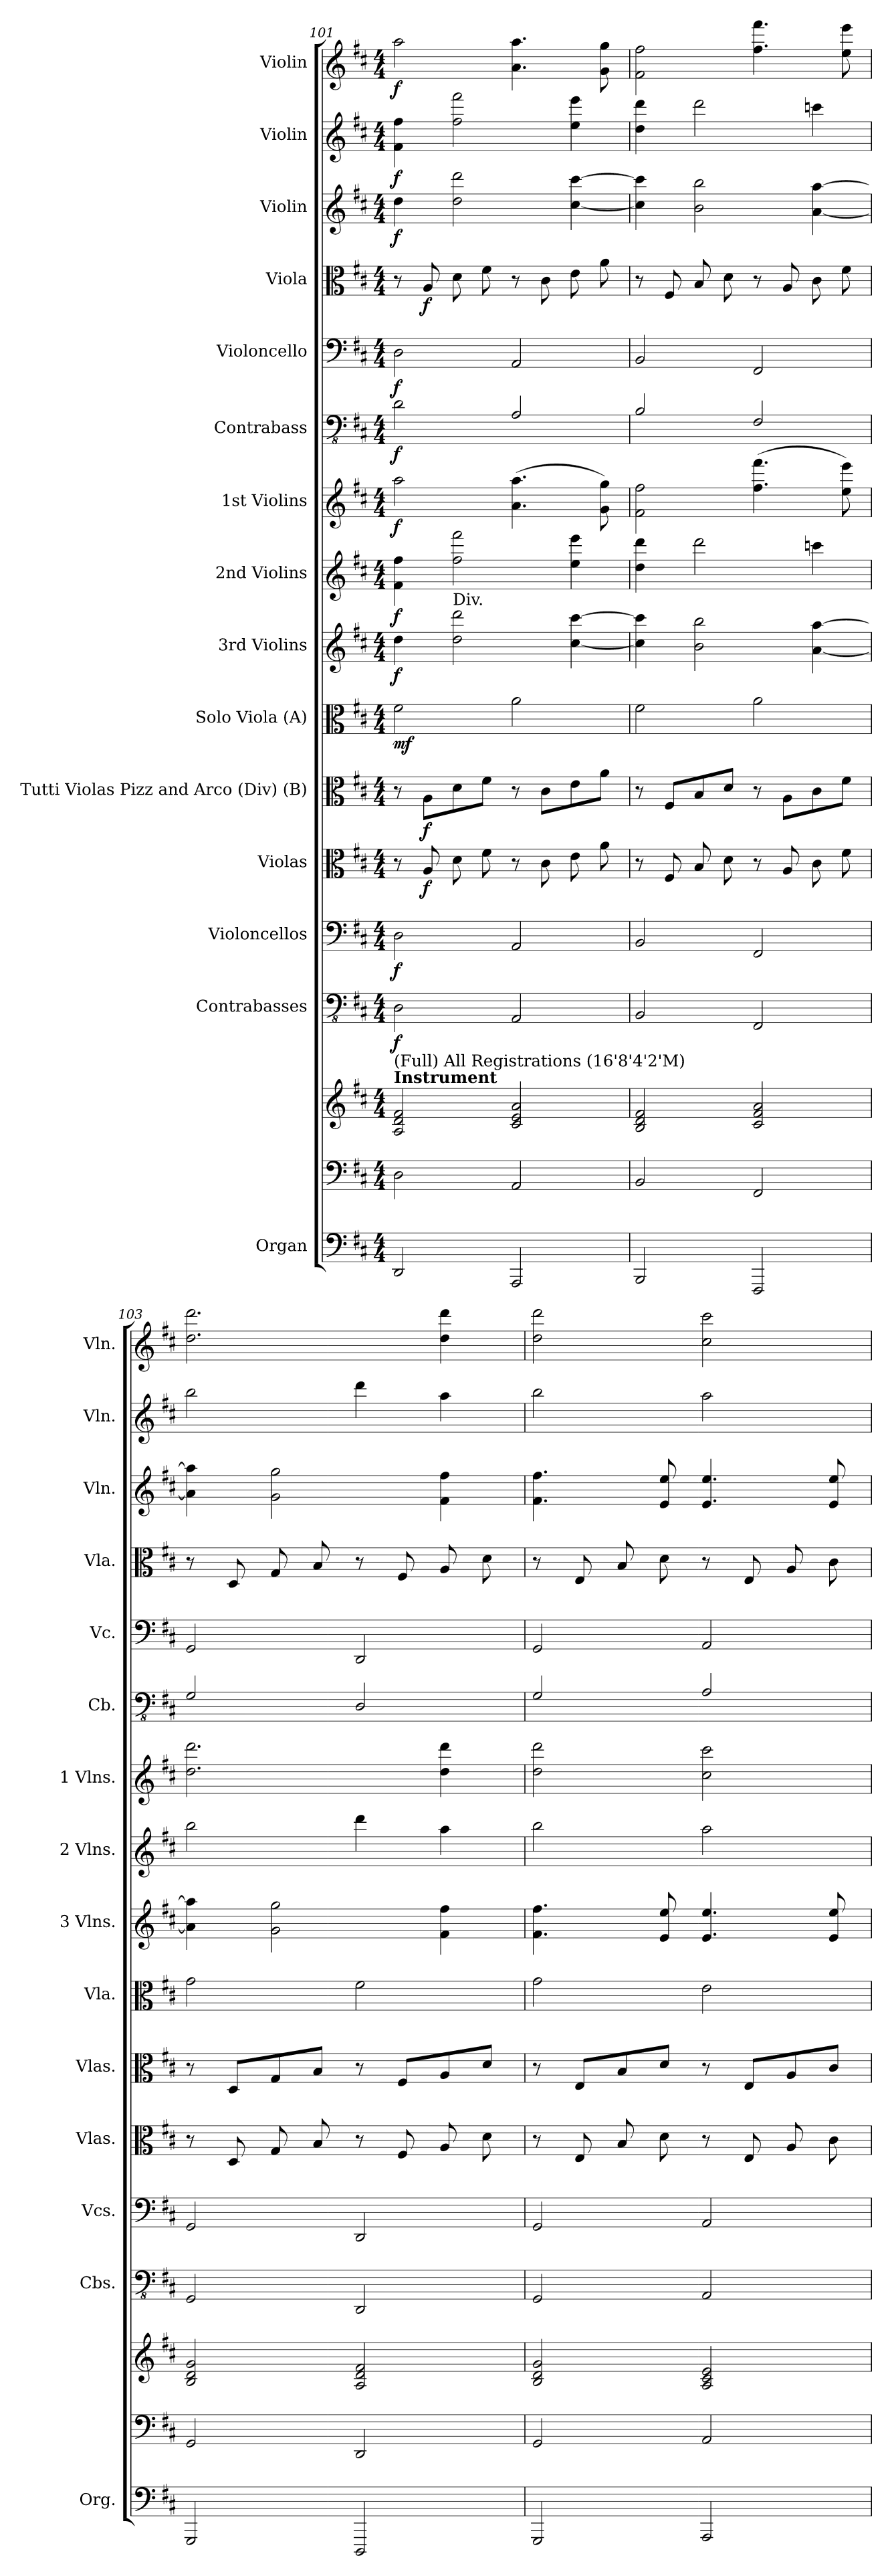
**kern	**kern	**kern	**dynam	**kern	**dynam	**kern	**dynam	**kern	**dynam	**kern	**dynam	**kern	**dynam	**kern	**dynam	**kern	**dynam	**kern	**dynam	**kern	**dynam	**kern	**dynam	**kern	**dynam	**kern	**dynam	**kern	**dynam	**kern	**dynam
*part15	*part15	*part15	*part15	*part14	*part14	*part13	*part13	*part12	*part12	*part11	*part11	*part10	*part10	*part9	*part9	*part8	*part8	*part7	*part7	*part6	*part6	*part5	*part5	*part4	*part4	*part3	*part3	*part2	*part2	*part1	*part1
*staff17	*staff16	*staff15	*staff15/16/17	*staff14	*staff14	*staff13	*staff13	*staff12	*staff12	*staff11	*staff11	*staff10	*staff10	*staff9	*staff9	*staff8	*staff8	*staff7	*staff7	*staff6	*staff6	*staff5	*staff5	*staff4	*staff4	*staff3	*staff3	*staff2	*staff2	*staff1	*staff1
*I"Organ	*	*	*	*I"Contrabasses	*	*I"Violoncellos	*	*I"Violas	*	*I"Tutti Violas Pizz and Arco (Div) (B)	*	*I"Solo Viola (A)	*	*I"3rd Violins	*	*I"2nd Violins	*	*I"1st Violins	*	*I"Contrabass	*	*I"Violoncello	*	*I"Viola	*	*I"Violin	*	*I"Violin	*	*I"Violin	*
*I'Org.	*	*	*	*I'Cbs.	*	*I'Vcs.	*	*I'Vlas.	*	*I'Vlas.	*	*I'Vla.	*	*I'3 Vlns.	*	*I'2 Vlns.	*	*I'1 Vlns.	*	*I'Cb.	*	*I'Vc.	*	*I'Vla.	*	*I'Vln.	*	*I'Vln.	*	*I'Vln.	*
*clefF4	*clefF4	*clefG2	*	*clefFv4	*	*clefF4	*	*clefC3	*	*clefC3	*	*clefC3	*	*clefG2	*	*clefG2	*	*clefG2	*	*clefFv4	*	*clefF4	*	*clefC3	*	*clefG2	*	*clefG2	*	*clefG2	*
*	*	*	*	*	*	*	*	*	*	*	*	*	*	*	*	*	*	*	*	*ITrd7c12	*	*	*	*	*	*	*	*	*	*	*
*k[f#c#]	*k[f#c#]	*k[f#c#]	*	*k[f#c#]	*	*k[f#c#]	*	*k[f#c#]	*	*k[f#c#]	*	*k[f#c#]	*	*k[f#c#]	*	*k[f#c#]	*	*k[f#c#]	*	*k[f#c#]	*	*k[f#c#]	*	*k[f#c#]	*	*k[f#c#]	*	*k[f#c#]	*	*k[f#c#]	*
*M4/4	*M4/4	*M4/4	*	*M4/4	*	*M4/4	*	*M4/4	*	*M4/4	*	*M4/4	*	*M4/4	*	*M4/4	*	*M4/4	*	*M4/4	*	*M4/4	*	*M4/4	*	*M4/4	*	*M4/4	*	*M4/4	*
=101	=101	=101	=101	=101	=101	=101	=101	=101	=101	=101	=101	=101	=101	=101	=101	=101	=101	=101	=101	=101	=101	=101	=101	=101	=101	=101	=101	=101	=101	=101	=101
!	!	!LO:TX:a:B:t=Instrument	!	!	!	!	!	!	!	!	!	!	!	!	!	!	!	!	!	!	!	!	!	!	!	!	!	!	!	!	!
!	!	!LO:TX:a:t=(Full) All Registrations (16'8'4'2'M)	!	!	!	!	!	!	!	!	!	!	!	!	!	!	!	!	!	!	!	!	!	!	!	!	!	!	!	!	!
!	!	!	!LO:DY:b=3	!	!	!	!	!	!	!	!	!	!	!	!	!	!	!	!	!	!	!	!	!	!	!	!	!	!	!	!
!	!	!	!LO:DY:n=1:b=2	!	!	!	!	!	!	!	!	!	!	!	!	!	!	!	!	!	!	!	!	!	!	!	!	!	!	!	!
!	!	!	!LO:DY:n=2:b	!	!LO:DY:b	!	!LO:DY:b	!	!	!	!	!	!LO:DY:b	!	!LO:DY:b	!	!LO:DY:b	!	!LO:DY:b	!	!LO:DY:b	!	!LO:DY:b	!	!	!	!LO:DY:b	!	!LO:DY:b	!	!LO:DY:b
2DD/	2D\	2A/ 2d/ 2f#/	mf mf mf	2DD\	f	2D\	f	8r	.	8r	.	2f#\	mf	4dd\	f	4f#\ 4ff#\	f	2aa\	f	2DD\	f	2D\	f	8r	.	4dd\	f	4f#\ 4ff#\	f	2aa\	f
!	!	!	!	!	!	!	!	!	!LO:DY:b	!	!LO:DY:b	!	!	!	!	!	!	!	!	!	!	!	!	!	!LO:DY:b	!	!	!	!	!	!
.	.	.	.	.	.	.	.	8A/	f	8A\L	f	.	.	.	.	.	.	.	.	.	.	.	.	8A/	f	.	.	.	.	.	.
!	!	!	!	!	!	!	!	!	!	!	!	!	!	!LO:TX:a:t=Div.	!	!	!	!	!	!	!	!	!	!	!	!	!	!	!	!	!
.	.	.	.	.	.	.	.	8d\	.	8d\	.	.	.	2dd\ 2ddd\	.	2ff#\ 2fff#\	.	.	.	.	.	.	.	8d\	.	2dd\ 2ddd\	.	2ff#\ 2fff#\	.	.	.
.	.	.	.	.	.	.	.	8f#\	.	8f#\J	.	.	.	.	.	.	.	.	.	.	.	.	.	8f#\	.	.	.	.	.	.	.
2AAA/	2AA/	2c#/ 2e/ 2a/	.	2AAA/	.	2AA/	.	8r	.	8r	.	2a\	.	.	.	.	.	(4.a\ 4.aa\	.	2AAA/	.	2AA/	.	8r	.	.	.	.	.	4.a\ 4.aa\	.
.	.	.	.	.	.	.	.	8c#\	.	8c#\L	.	.	.	.	.	.	.	.	.	.	.	.	.	8c#\	.	.	.	.	.	.	.
.	.	.	.	.	.	.	.	8e\	.	8e\	.	.	.	[4cc#\ [4ccc#\	.	4ee\ 4eee\	.	.	.	.	.	.	.	8e\	.	[4cc#\ [4ccc#\	.	4ee\ 4eee\	.	.	.
.	.	.	.	.	.	.	.	8a\	.	8a\J	.	.	.	.	.	.	.	8g\ 8gg\)	.	.	.	.	.	8a\	.	.	.	.	.	8g\ 8gg\	.
=102	=102	=102	=102	=102	=102	=102	=102	=102	=102	=102	=102	=102	=102	=102	=102	=102	=102	=102	=102	=102	=102	=102	=102	=102	=102	=102	=102	=102	=102	=102	=102
2BBB/	2BB/	2B/ 2d/ 2f#/	.	2BBB/	.	2BB/	.	8r	.	8r	.	2f#\	.	4cc#\] 4ccc#\]	.	4dd\ 4ddd\	.	2f#\ 2ff#\	.	2BBB/	.	2BB/	.	8r	.	4cc#\] 4ccc#\]	.	4dd\ 4ddd\	.	2f#\ 2ff#\	.
.	.	.	.	.	.	.	.	8F#/	.	8F#/L	.	.	.	.	.	.	.	.	.	.	.	.	.	8F#/	.	.	.	.	.	.	.
.	.	.	.	.	.	.	.	8B/	.	8B/	.	.	.	2b\ 2bb\	.	2ddd\	.	.	.	.	.	.	.	8B/	.	2b\ 2bb\	.	2ddd\	.	.	.
.	.	.	.	.	.	.	.	8d\	.	8d/J	.	.	.	.	.	.	.	.	.	.	.	.	.	8d\	.	.	.	.	.	.	.
2FFF#/	2FF#/	2c#/ 2f#/ 2a/	.	2FFF#/	.	2FF#/	.	8r	.	8r	.	2a\	.	.	.	.	.	(4.ff#\ 4.fff#\	.	2FFF#/	.	2FF#/	.	8r	.	.	.	.	.	4.ff#\ 4.fff#\	.
.	.	.	.	.	.	.	.	8A/	.	8A\L	.	.	.	.	.	.	.	.	.	.	.	.	.	8A/	.	.	.	.	.	.	.
.	.	.	.	.	.	.	.	8c#\	.	8c#\	.	.	.	[4a\ [4aa\	.	4cccn\	.	.	.	.	.	.	.	8c#\	.	[4a\ [4aa\	.	4cccn\	.	.	.
.	.	.	.	.	.	.	.	8f#\	.	8f#\J	.	.	.	.	.	.	.	8ee\ 8eee\)	.	.	.	.	.	8f#\	.	.	.	.	.	8ee\ 8eee\	.
=103	=103	=103	=103	=103	=103	=103	=103	=103	=103	=103	=103	=103	=103	=103	=103	=103	=103	=103	=103	=103	=103	=103	=103	=103	=103	=103	=103	=103	=103	=103	=103
2GGG/	2GG/	2B/ 2d/ 2g/	.	2GGG/	.	2GG/	.	8r	.	8r	.	2g\	.	4a\] 4aa\]	.	2bb\	.	2.dd\ 2.ddd\	.	2GGG/	.	2GG/	.	8r	.	4a\] 4aa\]	.	2bb\	.	2.dd\ 2.ddd\	.
.	.	.	.	.	.	.	.	8D/	.	8D/L	.	.	.	.	.	.	.	.	.	.	.	.	.	8D/	.	.	.	.	.	.	.
.	.	.	.	.	.	.	.	8G/	.	8G/	.	.	.	2g\ 2gg\	.	.	.	.	.	.	.	.	.	8G/	.	2g\ 2gg\	.	.	.	.	.
.	.	.	.	.	.	.	.	8B/	.	8B/J	.	.	.	.	.	.	.	.	.	.	.	.	.	8B/	.	.	.	.	.	.	.
2DDD/	2DD/	2A/ 2d/ 2f#/	.	2DDD/	.	2DD/	.	8r	.	8r	.	2f#\	.	.	.	4ddd\	.	.	.	2DDD/	.	2DD/	.	8r	.	.	.	4ddd\	.	.	.
.	.	.	.	.	.	.	.	8F#/	.	8F#/L	.	.	.	.	.	.	.	.	.	.	.	.	.	8F#/	.	.	.	.	.	.	.
.	.	.	.	.	.	.	.	8A/	.	8A/	.	.	.	4f#\ 4ff#\	.	4aa\	.	4dd\ 4ddd\	.	.	.	.	.	8A/	.	4f#\ 4ff#\	.	4aa\	.	4dd\ 4ddd\	.
.	.	.	.	.	.	.	.	8d\	.	8d/J	.	.	.	.	.	.	.	.	.	.	.	.	.	8d\	.	.	.	.	.	.	.
=104	=104	=104	=104	=104	=104	=104	=104	=104	=104	=104	=104	=104	=104	=104	=104	=104	=104	=104	=104	=104	=104	=104	=104	=104	=104	=104	=104	=104	=104	=104	=104
2GGG/	2GG/	2B/ 2d/ 2g/	.	2GGG/	.	2GG/	.	8r	.	8r	.	2g\	.	4.f#\ 4.ff#\	.	2bb\	.	2dd\ 2ddd\	.	2GGG/	.	2GG/	.	8r	.	4.f#\ 4.ff#\	.	2bb\	.	2dd\ 2ddd\	.
.	.	.	.	.	.	.	.	8E/	.	8E/L	.	.	.	.	.	.	.	.	.	.	.	.	.	8E/	.	.	.	.	.	.	.
.	.	.	.	.	.	.	.	8B/	.	8B/	.	.	.	.	.	.	.	.	.	.	.	.	.	8B/	.	.	.	.	.	.	.
.	.	.	.	.	.	.	.	8d\	.	8d/J	.	.	.	8e/ 8ee/	.	.	.	.	.	.	.	.	.	8d\	.	8e/ 8ee/	.	.	.	.	.
2AAA/	2AA/	2A/ 2c#/ 2e/	.	2AAA/	.	2AA/	.	8r	.	8r	.	2e\	.	4.e/ 4.ee/	.	2aa\	.	2cc#\ 2ccc#\	.	2AAA/	.	2AA/	.	8r	.	4.e/ 4.ee/	.	2aa\	.	2cc#\ 2ccc#\	.
.	.	.	.	.	.	.	.	8E/	.	8E/L	.	.	.	.	.	.	.	.	.	.	.	.	.	8E/	.	.	.	.	.	.	.
.	.	.	.	.	.	.	.	8A/	.	8A/	.	.	.	.	.	.	.	.	.	.	.	.	.	8A/	.	.	.	.	.	.	.
.	.	.	.	.	.	.	.	8c#\	.	8c#/J	.	.	.	8e/ 8ee/	.	.	.	.	.	.	.	.	.	8c#\	.	8e/ 8ee/	.	.	.	.	.
=	=	=	=	=	=	=	=	=	=	=	=	=	=	=	=	=	=	=	=	=	=	=	=	=	=	=	=	=	=	=	=
*-	*-	*-	*-	*-	*-	*-	*-	*-	*-	*-	*-	*-	*-	*-	*-	*-	*-	*-	*-	*-	*-	*-	*-	*-	*-	*-	*-	*-	*-	*-	*-
